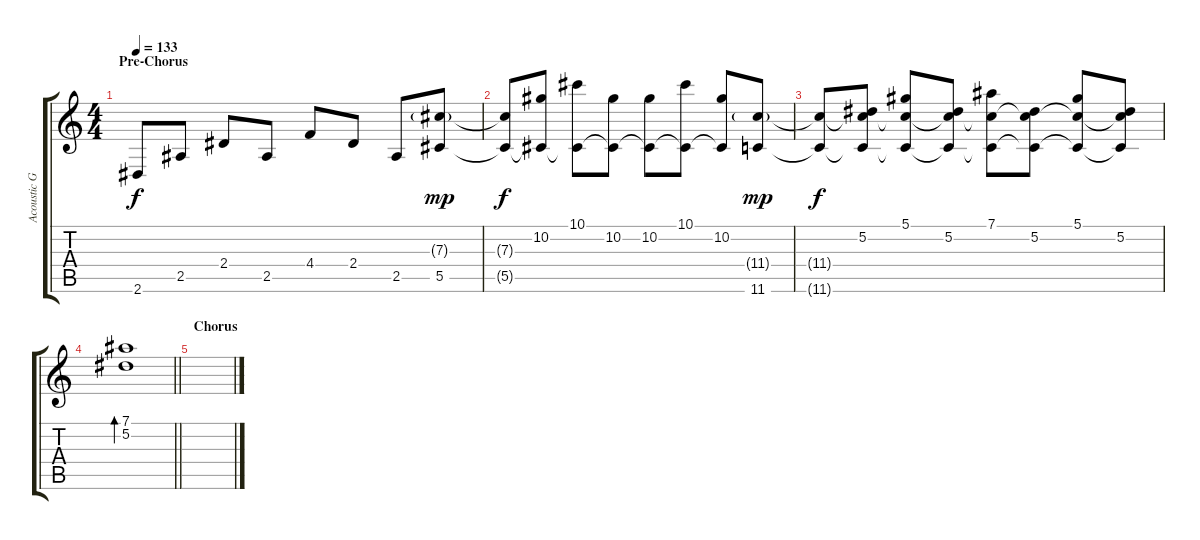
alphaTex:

\track ("Acoustic Guitar" "Acoustic G") {instrument acousticguitarsteel}
\staff {score tabs}
\tuning (Eb4 Bb3 Gb3 Db3 Ab2 Db2) {hide}
\ts (4 4)
\section ("" "Pre-Chorus")
\tempo 133
\clef g2
\ks c
2.6.8{dy f} 2.5.8 2.4.8 2.5.8 4.4.8 2.4.8 2.5.8 (7.3{g} 5.5).8{dy mp} |
(7.3{t} 5.5{t}).8{dy f} (10.2 5.5{t}).8 (10.1 5.5{t}).8 (10.2 5.5{t}).8 (10.2 5.5{t}).8 (10.1 5.5{t}).8 (10.2 5.5{t}).8 (11.4{g} 11.6).8{dy mp} |
(11.4{t} 11.6{t}).8{dy f} (5.2 11.4{t} 11.6{t}).8 (5.1 11.4{t} 11.6{t}).8 (5.2 11.4{t} 11.6{t}).8 (7.1 11.4{t} 11.6{t}).8 (5.2 11.4{t} 11.6{t}).8 (5.1 11.4{t} 11.6{t}).8 (5.2 11.4{t} 11.6{t}).8 |
\barLineRight lightlight
(7.1 5.2).1{bd 480} |
\section ("" "Chorus")
